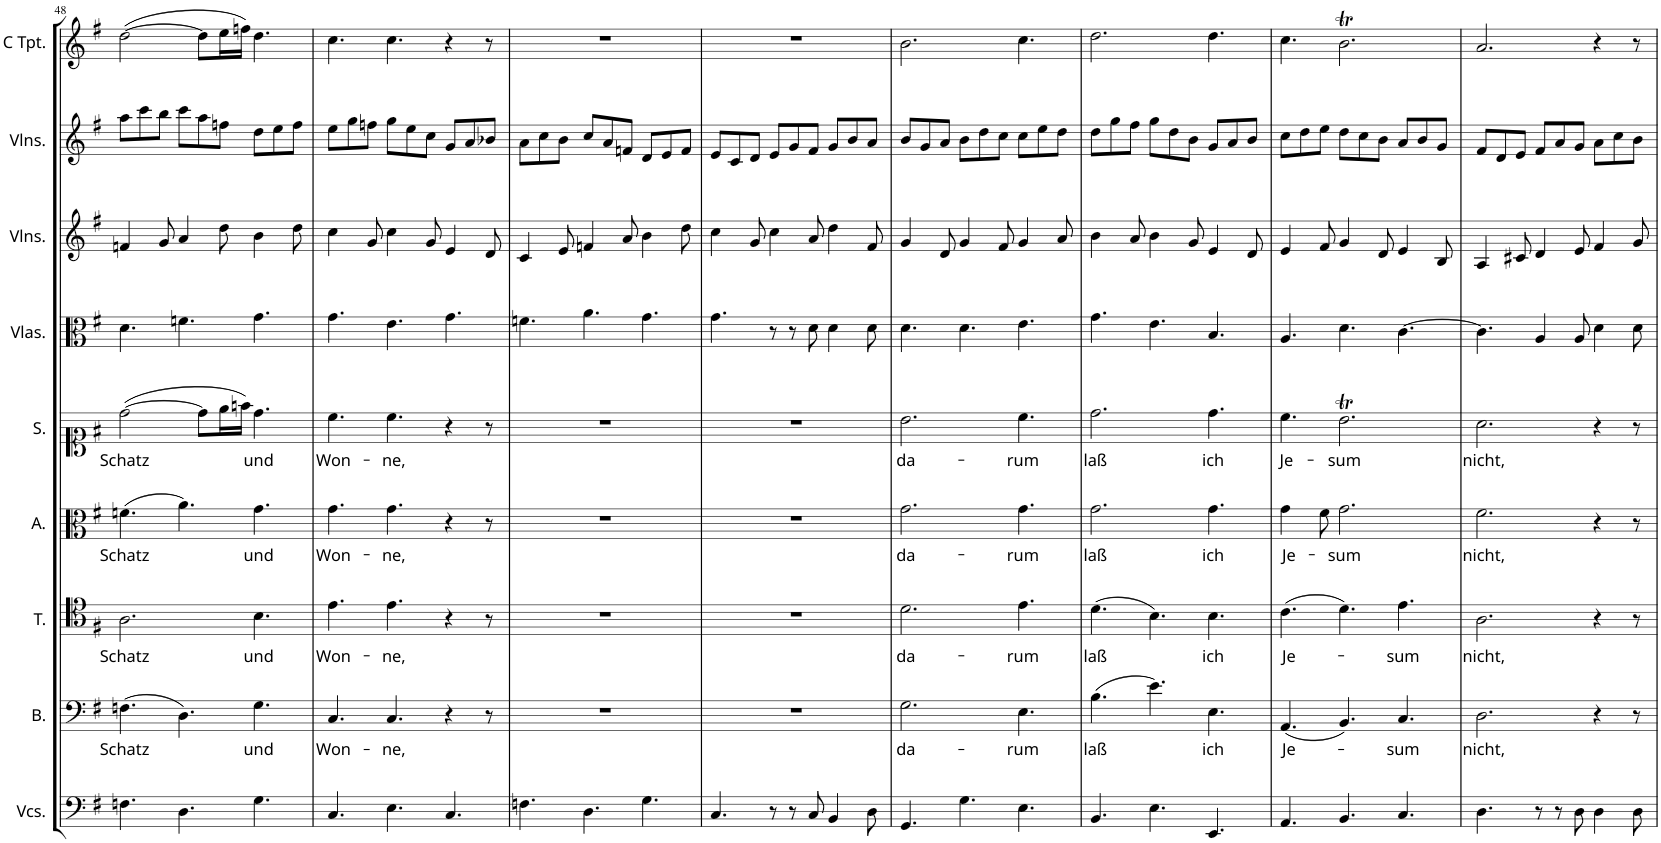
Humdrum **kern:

**kern	**kern	**text	**kern	**text	**kern	**text	**kern	**text	**kern	**kern	**kern	**kern
*part9	*part8	*part8	*part7	*part7	*part6	*part6	*part5	*part5	*part4	*part3	*part2	*part1
*staff9	*staff8	*staff8	*staff7	*staff7	*staff6	*staff6	*staff5	*staff5	*staff4	*staff3	*staff2	*staff1
*I"Continuo	*I"Basso	*	*I"Tenore	*	*I"Alto	*	*I"Soprano	*	*I"Viola	*I"Violino II	*I"Violino I	*I"Tromba
*	*I'B.	*	*I'T.	*	*I'A.	*	*I'S.	*	*	*	*	*
!!LO:PB:g=z
*clefF4	*clefF4	*	*clefC4	*	*clefC3	*	*clefC1	*	*clefC3	*clefG2	*clefG2	*clefG2
*k[f#]	*k[f#]	*	*k[f#]	*	*k[f#]	*	*k[f#]	*	*k[f#]	*k[f#]	*k[f#]	*k[f#]
*M9/8	*M9/8	*	*M9/8	*	*M9/8	*	*M9/8	*	*M9/8	*M9/8	*M9/8	*M9/8
=48	=48	=48	=48	=48	=48	=48	=48	=48	=48	=48	=48	=48
!	!	!LO:LY:b	!	!LO:LY:b	!	!LO:LY:b	!	!LO:LY:b	!	!	!	!
4.Fn\	(>4.Fn\	Schatz	2.A\	Schatz	(>4.fn\	Schatz	(>[2dd\	Schatz	4.d\	4fn/	8aa\L	(>[2dd\
.	.	.	.	.	.	.	.	.	.	.	8ccc\	.
.	.	.	.	.	.	.	.	.	.	8g/	8bb\J	.
4.D\	4.D\)	.	.	.	4.a\)	.	.	.	4.fn\	4a/	8ccc\L	.
.	.	.	.	.	.	.	8dd\L]	.	.	.	8aa\	8dd\L]
.	.	.	.	.	.	.	16ee\L	.	.	8dd\	8ffn\J	16ee\L
.	.	.	.	.	.	.	16ffn\JJ)	.	.	.	.	16ffn\JJ)
!	!	!LO:LY:b	!	!LO:LY:b	!	!LO:LY:b	!	!LO:LY:b	!	!	!	!
4.G\	4.G\	und	4.B\	und	4.g\	und	4.dd\	und	4.g\	4b\	8dd\L	4.dd\
.	.	.	.	.	.	.	.	.	.	.	8ee\	.
.	.	.	.	.	.	.	.	.	.	8dd\	8ff\J	.
=49	=49	=49	=49	=49	=49	=49	=49	=49	=49	=49	=49	=49
!	!	!LO:LY:b	!	!LO:LY:b	!	!LO:LY:b	!	!LO:LY:b	!	!	!	!
4.C/	4.C/	Won-	4.e\	Won-	4.g\	Won-	4.cc\	Won-	4.g\	4cc\	8ee\L	4.cc\
.	.	.	.	.	.	.	.	.	.	.	8gg\	.
.	.	.	.	.	.	.	.	.	.	8g/	8ffn\J	.
!	!	!LO:LY:b	!	!LO:LY:b	!	!LO:LY:b	!	!LO:LY:b	!	!	!	!
4.E\	4.C/	-ne,	4.e\	-ne,	4.g\	-ne,	4.cc\	-ne,	4.e\	4cc\	8gg\L	4.cc\
.	.	.	.	.	.	.	.	.	.	.	8ee\	.
.	.	.	.	.	.	.	.	.	.	8g/	8cc\J	.
4.C/	4r	.	4r	.	4r	.	4r	.	4.g\	4e/	8g/L	4r
.	.	.	.	.	.	.	.	.	.	.	8a/	.
.	8r	.	8r	.	8r	.	8r	.	.	8d/	8b-X/J	8r
=50	=50	=50	=50	=50	=50	=50	=50	=50	=50	=50	=50	=50
4.Fn\	8%9r	.	8%9r	.	8%9r	.	8%9r	.	4.fn\	4c/	8a\L	8%9r
.	.	.	.	.	.	.	.	.	.	.	8cc\	.
.	.	.	.	.	.	.	.	.	.	8e/	8b\J	.
4.D\	.	.	.	.	.	.	.	.	4.a\	4fn/	8cc/L	.
.	.	.	.	.	.	.	.	.	.	.	8a/	.
.	.	.	.	.	.	.	.	.	.	8a/	8fn/J	.
4.G\	.	.	.	.	.	.	.	.	4.g\	4b\	8d/L	.
.	.	.	.	.	.	.	.	.	.	.	8e/	.
.	.	.	.	.	.	.	.	.	.	8dd\	8f/J	.
=51	=51	=51	=51	=51	=51	=51	=51	=51	=51	=51	=51	=51
4.C/	8%9r	.	8%9r	.	8%9r	.	8%9r	.	4.g\	4cc\	8e/L	8%9r
.	.	.	.	.	.	.	.	.	.	.	8c/	.
.	.	.	.	.	.	.	.	.	.	8g/	8d/J	.
8r	.	.	.	.	.	.	.	.	8r	4cc\	8e/L	.
8r	.	.	.	.	.	.	.	.	8r	.	8g/	.
8C/	.	.	.	.	.	.	.	.	8d\	8a/	8f#/J	.
4BB/	.	.	.	.	.	.	.	.	4d\	4dd\	8g/L	.
.	.	.	.	.	.	.	.	.	.	.	8b/	.
8D\	.	.	.	.	.	.	.	.	8d\	8f#/	8a/J	.
=52	=52	=52	=52	=52	=52	=52	=52	=52	=52	=52	=52	=52
!	!	!LO:LY:b	!	!LO:LY:b	!	!LO:LY:b	!	!LO:LY:b	!	!	!	!
4.GG/	2.G\	da-	2.d\	da-	2.g\	da-	2.b\	da-	4.d\	4g/	8b/L	2.b\
.	.	.	.	.	.	.	.	.	.	.	8g/	.
.	.	.	.	.	.	.	.	.	.	8d/	8a/J	.
4.G\	.	.	.	.	.	.	.	.	4.d\	4g/	8b\L	.
.	.	.	.	.	.	.	.	.	.	.	8dd\	.
.	.	.	.	.	.	.	.	.	.	8f#/	8cc\J	.
!	!	!LO:LY:b	!	!LO:LY:b	!	!LO:LY:b	!	!LO:LY:b	!	!	!	!
4.E\	4.E\	-rum	4.e\	-rum	4.g\	-rum	4.cc\	-rum	4.e\	4g/	8cc\L	4.cc\
.	.	.	.	.	.	.	.	.	.	.	8ee\	.
.	.	.	.	.	.	.	.	.	.	8a/	8dd\J	.
=53	=53	=53	=53	=53	=53	=53	=53	=53	=53	=53	=53	=53
!	!	!LO:LY:b	!	!LO:LY:b	!	!LO:LY:b	!	!LO:LY:b	!	!	!	!
4.BB/	(>4.B\	laß	(>4.d\	laß	2.g\	laß	2.dd\	laß	4.g\	4b\	8dd\L	2.dd\
.	.	.	.	.	.	.	.	.	.	.	8gg\	.
.	.	.	.	.	.	.	.	.	.	8a/	8ff#\J	.
4.E\	4.e\)	.	4.B\)	.	.	.	.	.	4.e\	4b\	8gg\L	.
.	.	.	.	.	.	.	.	.	.	.	8dd\	.
.	.	.	.	.	.	.	.	.	.	8g/	8b\J	.
!	!	!LO:LY:b	!	!LO:LY:b	!	!LO:LY:b	!	!LO:LY:b	!	!	!	!
4.EE/	4.E\	ich	4.B\	ich	4.g\	ich	4.dd\	ich	4.B/	4e/	8g/L	4.dd\
.	.	.	.	.	.	.	.	.	.	.	8a/	.
.	.	.	.	.	.	.	.	.	.	8d/	8b/J	.
=54	=54	=54	=54	=54	=54	=54	=54	=54	=54	=54	=54	=54
!	!	!LO:LY:b	!	!LO:LY:b	!	!LO:LY:b	!	!LO:LY:b	!	!	!	!
4.AA/	(<4.AA/	Je-	(>4.c\	Je-	4g\	Je-	4.cc\	Je-	4.A/	4e/	8cc\L	4.cc\
.	.	.	.	.	.	.	.	.	.	.	8dd\	.
.	.	.	.	.	8f#\	.	.	.	.	8f#/	8ee\J	.
!	!	!	!	!	!	!LO:LY:b	!	!LO:LY:b	!	!	!	!
4.BB/	4.BB/)	.	4.d\)	.	2.g\	-sum	2.bt\	-sum	4.d\	4g/	8dd\L	2.bt\
.	.	.	.	.	.	.	.	.	.	.	8cc\	.
.	.	.	.	.	.	.	.	.	.	8d/	8b\J	.
!	!	!LO:LY:b	!	!LO:LY:b	!	!	!	!	!	!	!	!
4.C/	4.C/	-sum	4.e\	-sum	.	.	.	.	[4.c\	4e/	8a/L	.
.	.	.	.	.	.	.	.	.	.	.	8b/	.
.	.	.	.	.	.	.	.	.	.	8B/	8g/J	.
=55	=55	=55	=55	=55	=55	=55	=55	=55	=55	=55	=55	=55
!	!	!LO:LY:b	!	!LO:LY:b	!	!LO:LY:b	!	!LO:LY:b	!	!	!	!
4.D\	2.D\	nicht,	2.A\	nicht,	2.f#\	nicht,	2.a\	nicht,	4.c\]	4A/	8f#/L	2.a/
.	.	.	.	.	.	.	.	.	.	.	8d/	.
.	.	.	.	.	.	.	.	.	.	8c#X/	8e/J	.
8r	.	.	.	.	.	.	.	.	4A/	4d/	8f#/L	.
8r	.	.	.	.	.	.	.	.	.	.	8a/	.
8D\	.	.	.	.	.	.	.	.	8A/	8e/	8g/J	.
4D\	4r	.	4r	.	4r	.	4r	.	4d\	4f#/	8a\L	4r
.	.	.	.	.	.	.	.	.	.	.	8cc\	.
8D\	8r	.	8r	.	8r	.	8r	.	8d\	8g/	8b\J	8r
=	=	=	=	=	=	=	=	=	=	=	=	=
*-	*-	*-	*-	*-	*-	*-	*-	*-	*-	*-	*-	*-
